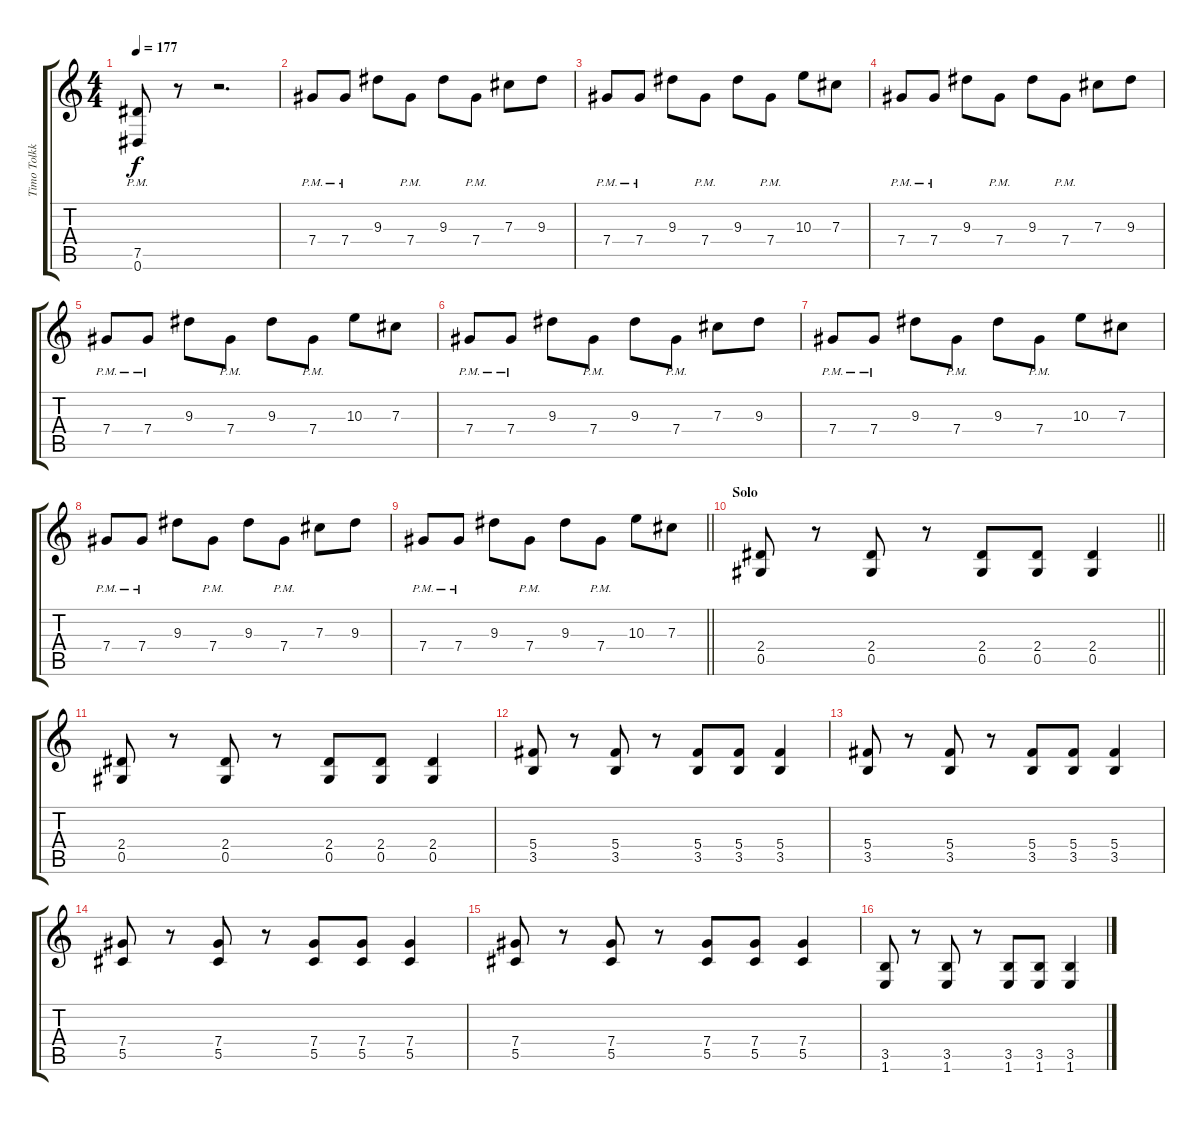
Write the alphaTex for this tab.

\track ("Timo Tolkki 1" "Timo Tolkk") {instrument distortionguitar}
\staff {score tabs}
\tuning (Eb4 Bb3 Gb3 Db3 Ab2 Eb2) {hide}
\ts (4 4)
\tempo 177
\clef g2
\ks c
(7.5{pm} 0.6{pm}).8{dy f} r.8 r.2{d} |
7.4{pm}.8 7.4{pm}.8 9.3.8 7.4{pm}.8 9.3.8 7.4{pm}.8 7.3.8 9.3.8 |
7.4{pm}.8 7.4{pm}.8 9.3.8 7.4{pm}.8 9.3.8 7.4{pm}.8 10.3.8 7.3.8 |
7.4{pm}.8 7.4{pm}.8 9.3.8 7.4{pm}.8 9.3.8 7.4{pm}.8 7.3.8 9.3.8 |
7.4{pm}.8 7.4{pm}.8 9.3.8 7.4{pm}.8 9.3.8 7.4{pm}.8 10.3.8 7.3.8 |
7.4{pm}.8 7.4{pm}.8 9.3.8 7.4{pm}.8 9.3.8 7.4{pm}.8 7.3.8 9.3.8 |
7.4{pm}.8 7.4{pm}.8 9.3.8 7.4{pm}.8 9.3.8 7.4{pm}.8 10.3.8 7.3.8 |
7.4{pm}.8 7.4{pm}.8 9.3.8 7.4{pm}.8 9.3.8 7.4{pm}.8 7.3.8 9.3.8 |
\barLineRight lightlight
7.4{pm}.8 7.4{pm}.8 9.3.8 7.4{pm}.8 9.3.8 7.4{pm}.8 10.3.8 7.3.8 |
\section ("" "Solo")
\barLineRight lightlight
(2.4 0.5).8 r.8 (2.4 0.5).8 r.8 (2.4 0.5).8 (2.4 0.5).8 (2.4 0.5).4 |
\section ("" "")
(2.4 0.5).8 r.8 (2.4 0.5).8 r.8 (2.4 0.5).8 (2.4 0.5).8 (2.4 0.5).4 |
(5.4 3.5).8 r.8 (5.4 3.5).8 r.8 (5.4 3.5).8 (5.4 3.5).8 (5.4 3.5).4 |
(5.4 3.5).8 r.8 (5.4 3.5).8 r.8 (5.4 3.5).8 (5.4 3.5).8 (5.4 3.5).4 |
(7.4 5.5).8 r.8 (7.4 5.5).8 r.8 (7.4 5.5).8 (7.4 5.5).8 (7.4 5.5).4 |
(7.4 5.5).8 r.8 (7.4 5.5).8 r.8 (7.4 5.5).8 (7.4 5.5).8 (7.4 5.5).4 |
(3.5 1.6).8 r.8 (3.5 1.6).8 r.8 (3.5 1.6).8 (3.5 1.6).8 (3.5 1.6).4
